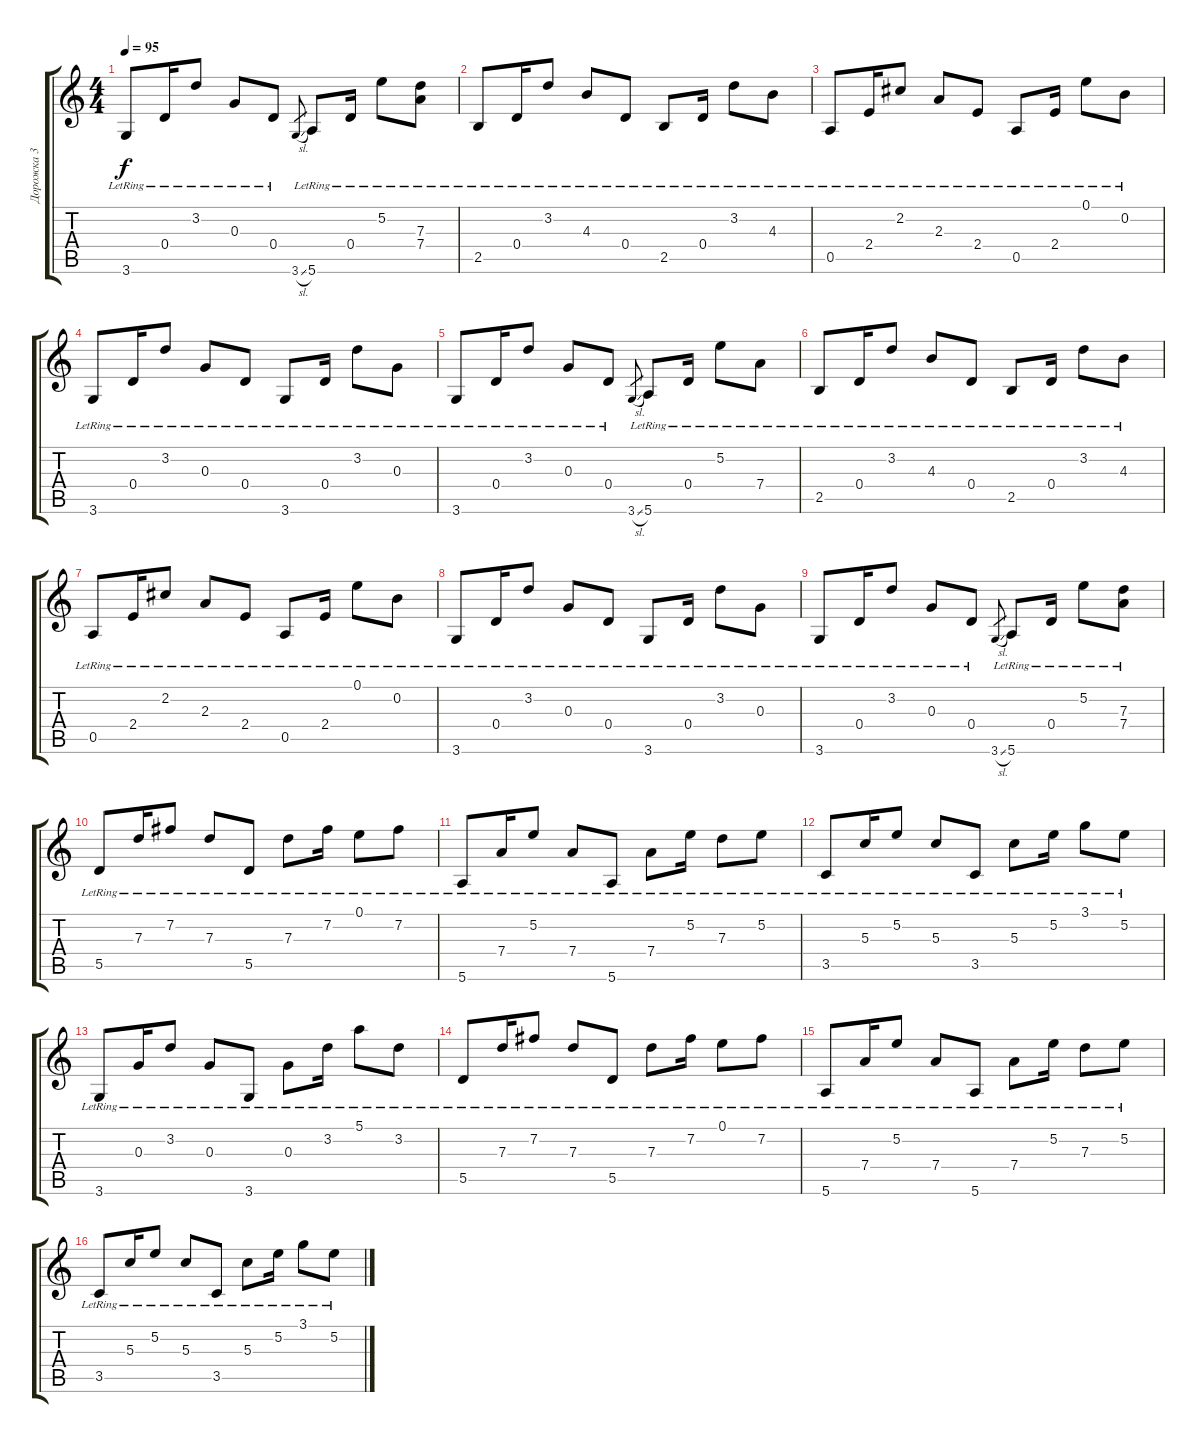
\track ("Дорожка 3" "Дорожка 3") {instrument electricguitarjazz}
\staff {score tabs}
\tuning (E4 B3 G3 D3 A2 E2) {hide}
\ts (4 4)
\tempo 95
\clef g2
\ks c
3.6{lr}.8{dy f} 0.4{lr}.16 3.2{lr}.8 0.3{lr}.8 0.4{lr}.8 3.6{sl}.8{gr} 5.6{lr}.8 0.4{lr}.16 5.2{lr}.8 (7.3 7.4{lr}).8 |
2.5{lr}.8 0.4{lr}.16 3.2{lr}.8 4.3{lr}.8 0.4{lr}.8 2.5{lr}.8 0.4{lr}.16 3.2{lr}.8 4.3{lr}.8 |
0.5{lr}.8 2.4{lr}.16 2.2{lr}.8 2.3{lr}.8 2.4{lr}.8 0.5{lr}.8 2.4{lr}.16 0.1{lr}.8 0.2{lr}.8 |
3.6{lr}.8 0.4{lr}.16 3.2{lr}.8 0.3{lr}.8 0.4{lr}.8 3.6{lr}.8 0.4{lr}.16 3.2{lr}.8 0.3{lr}.8 |
3.6{lr}.8 0.4{lr}.16 3.2{lr}.8 0.3{lr}.8 0.4{lr}.8 3.6{sl}.8{gr} 5.6{lr}.8 0.4{lr}.16 5.2{lr}.8 7.4{lr}.8 |
2.5{lr}.8 0.4{lr}.16 3.2{lr}.8 4.3{lr}.8 0.4{lr}.8 2.5{lr}.8 0.4{lr}.16 3.2{lr}.8 4.3{lr}.8 |
0.5{lr}.8 2.4{lr}.16 2.2{lr}.8 2.3{lr}.8 2.4{lr}.8 0.5{lr}.8 2.4{lr}.16 0.1{lr}.8 0.2{lr}.8 |
3.6{lr}.8 0.4{lr}.16 3.2{lr}.8 0.3{lr}.8 0.4{lr}.8 3.6{lr}.8 0.4{lr}.16 3.2{lr}.8 0.3{lr}.8 |
3.6{lr}.8 0.4{lr}.16 3.2{lr}.8 0.3{lr}.8 0.4{lr}.8 3.6{sl}.8{gr} 5.6{lr}.8 0.4{lr}.16 5.2{lr}.8 (7.3 7.4{lr}).8 |
5.5{lr}.8 7.3{lr}.16 7.2{lr}.8 7.3{lr}.8 5.5{lr}.8 7.3{lr}.8 7.2{lr}.16 0.1{lr}.8 7.2{lr}.8 |
5.6{lr}.8 7.4{lr}.16 5.2{lr}.8 7.4{lr}.8 5.6{lr}.8 7.4{lr}.8 5.2{lr}.16 7.3{lr}.8 5.2{lr}.8 |
3.5{lr}.8 5.3{lr}.16 5.2{lr}.8 5.3{lr}.8 3.5{lr}.8 5.3{lr}.8 5.2{lr}.16 3.1{lr}.8 5.2{lr}.8 |
3.6{lr}.8 0.3{lr}.16 3.2{lr}.8 0.3{lr}.8 3.6{lr}.8 0.3{lr}.8 3.2{lr}.16 5.1{lr}.8 3.2{lr}.8 |
5.5{lr}.8 7.3{lr}.16 7.2{lr}.8 7.3{lr}.8 5.5{lr}.8 7.3{lr}.8 7.2{lr}.16 0.1{lr}.8 7.2{lr}.8 |
5.6{lr}.8 7.4{lr}.16 5.2{lr}.8 7.4{lr}.8 5.6{lr}.8 7.4{lr}.8 5.2{lr}.16 7.3{lr}.8 5.2{lr}.8 |
3.5{lr}.8 5.3{lr}.16 5.2{lr}.8 5.3{lr}.8 3.5{lr}.8 5.3{lr}.8 5.2{lr}.16 3.1{lr}.8 5.2{lr}.8
